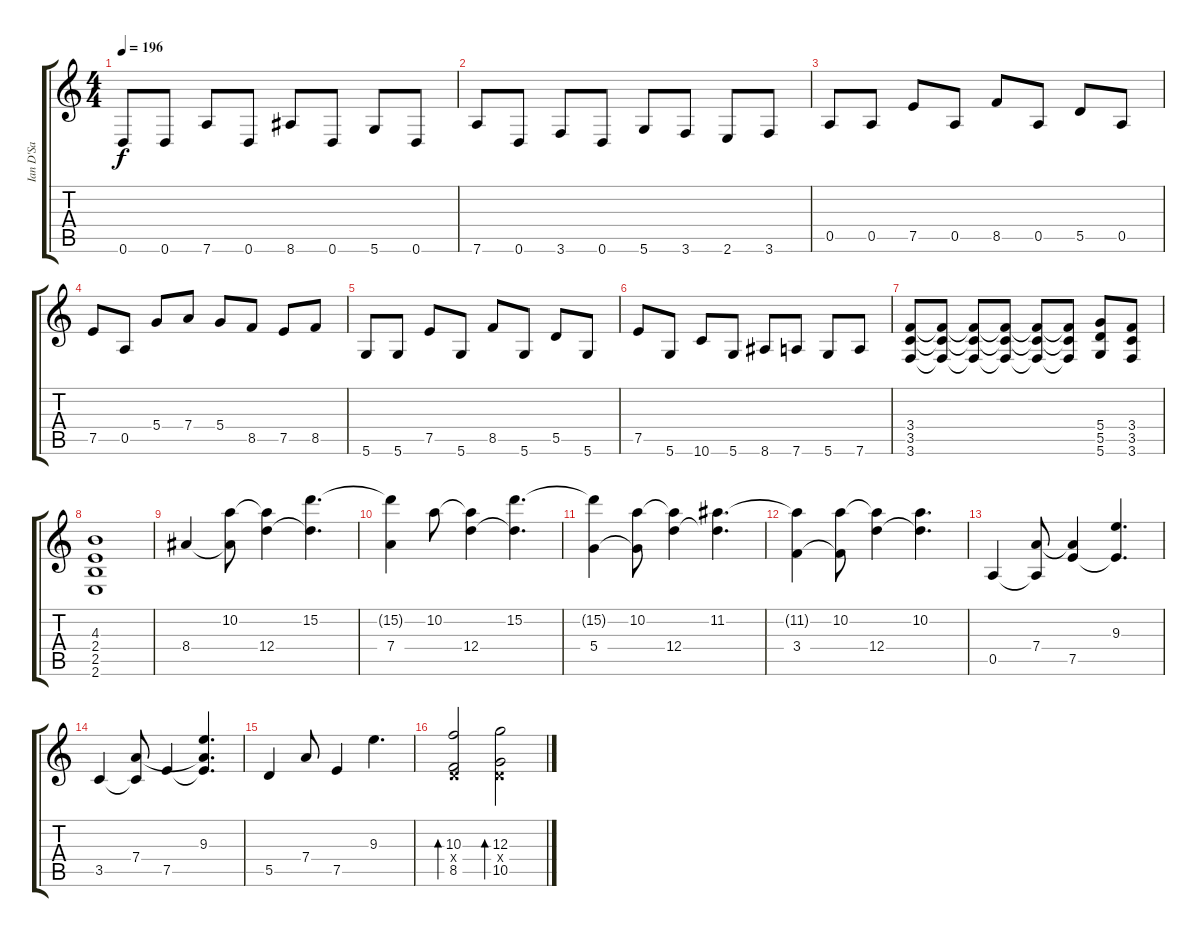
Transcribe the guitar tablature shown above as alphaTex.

\track ("Ian D'Sa" "Ian D'Sa") {instrument distortionguitar}
\staff {score tabs}
\tuning (E4 B3 G3 D3 A2 D2) {hide}
\ts (4 4)
\tempo 196
\clef g2
\ks c
0.6.8{dy f} 0.6.8 7.6.8 0.6.8 8.6.8 0.6.8 5.6.8 0.6.8 |
7.6.8 0.6.8 3.6.8 0.6.8 5.6.8 3.6.8 2.6.8 3.6.8 |
0.5.8 0.5.8 7.5.8 0.5.8 8.5.8 0.5.8 5.5.8 0.5.8 |
7.5.8 0.5.8 5.4.8 7.4.8 5.4.8 8.5.8 7.5.8 8.5.8 |
5.6.8 5.6.8 7.5.8 5.6.8 8.5.8 5.6.8 5.5.8 5.6.8 |
7.5.8 5.6.8 10.6.8 5.6.8 8.6.8 7.6.8 5.6.8 7.6.8 |
(3.4 3.5 3.6).8 (3.4{t} 3.5{t} 3.6{t}).8 (3.4{t} 3.5{t} 3.6{t}).8 (3.4{t} 3.5{t} 3.6{t}).8 (3.4{t} 3.5{t} 3.6{t}).8 (3.4{t} 3.5{t} 3.6{t}).8 (5.4 5.5 5.6).8 (3.4 3.5 3.6).8 |
(4.3 2.4 2.5 2.6).1 |
8.4.4{instrument electricguitarclean} (10.2 8.4{t}).8 (10.2{t} 12.4).4 (15.2 12.4{t}).4{d} |
(15.2{t} 7.4).4 10.2.8 (10.2{t} 12.4).4 (15.2 12.4{t}).4{d} |
(15.2{t} 5.4).4 (10.2 5.4{t}).8 (10.2{t} 12.4).4 (11.2 12.4{t}).4{d} |
(11.2{t} 3.4).4 (10.2 3.4{t}).8 (10.2{t} 12.4).4 (10.2 12.4{t}).4{d} |
0.5.4 (7.4 0.5{t}).8 (7.4{t} 7.5).4 (9.3 7.5{t}).4{d} |
3.5.4 (7.4 3.5{t}).8 7.5.4 (9.3 7.4{t} 7.5{t}).4{d} |
5.5.4 7.4.8 7.5.4 9.3.4{d} |
(10.3 0.4{x} 8.5).2{bd 60} (12.3 0.4{x} 10.5).2{bd 60}
